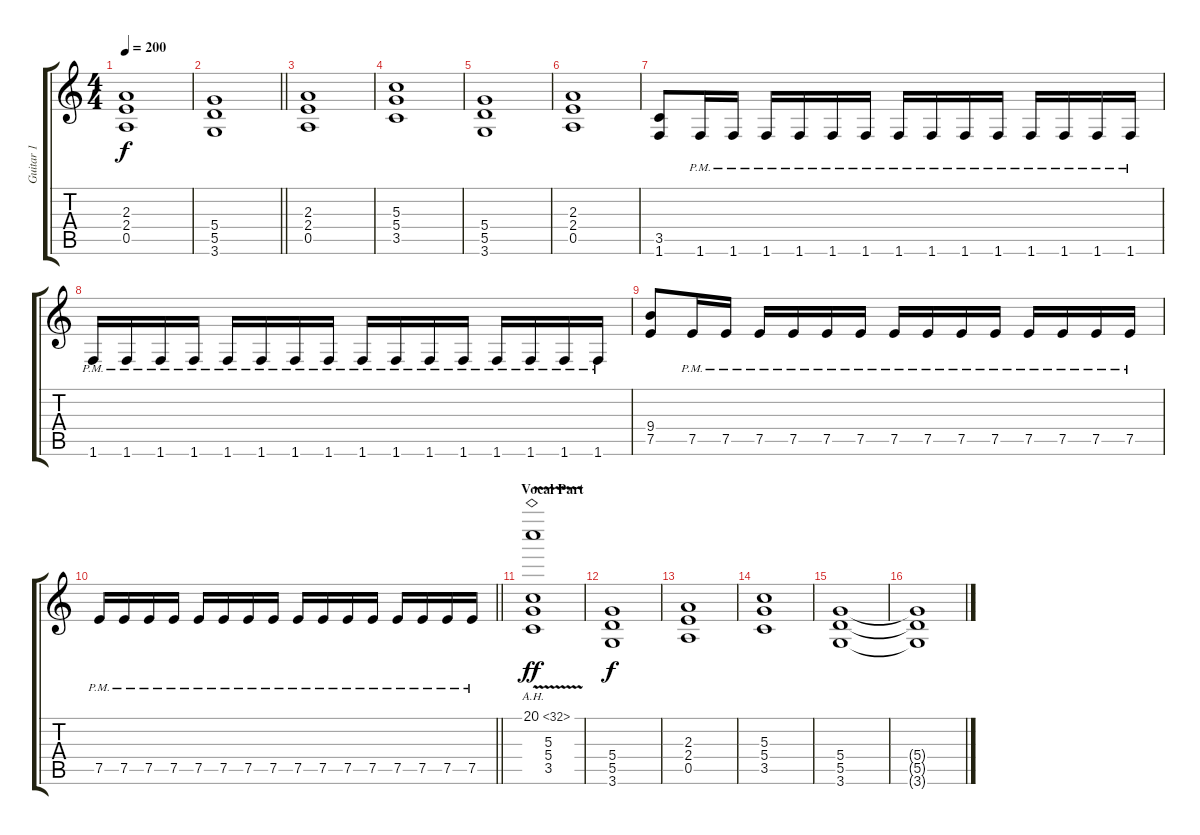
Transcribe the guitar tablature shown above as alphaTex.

\track ("Guitar 1" "Guitar 1") {instrument distortionguitar}
\staff {score tabs}
\tuning (E4 B3 G3 D3 A2 E2) {hide}
\ts (4 4)
\tempo 200
\clef g2
\ks c
(2.3 2.4 0.5).1{dy f} |
\barLineRight lightlight
(5.4 5.5 3.6).1 |
\section ("" "")
(2.3 2.4 0.5).1 |
(5.3 5.4 3.5).1 |
(5.4 5.5 3.6).1 |
(2.3 2.4 0.5).1 |
(3.5 1.6).8 1.6{pm}.16 1.6{pm}.16 1.6{pm}.16 1.6{pm}.16 1.6{pm}.16 1.6{pm}.16 1.6{pm}.16 1.6{pm}.16 1.6{pm}.16 1.6{pm}.16 1.6{pm}.16 1.6{pm}.16 1.6{pm}.16 1.6{pm}.16 |
1.6{pm}.16 1.6{pm}.16 1.6{pm}.16 1.6{pm}.16 1.6{pm}.16 1.6{pm}.16 1.6{pm}.16 1.6{pm}.16 1.6{pm}.16 1.6{pm}.16 1.6{pm}.16 1.6{pm}.16 1.6{pm}.16 1.6{pm}.16 1.6{pm}.16 1.6{pm}.16 |
(9.4 7.5).8 7.5{pm}.16 7.5{pm}.16 7.5{pm}.16 7.5{pm}.16 7.5{pm}.16 7.5{pm}.16 7.5{pm}.16 7.5{pm}.16 7.5{pm}.16 7.5{pm}.16 7.5{pm}.16 7.5{pm}.16 7.5{pm}.16 7.5{pm}.16 |
\barLineRight lightlight
7.5{pm}.16 7.5{pm}.16 7.5{pm}.16 7.5{pm}.16 7.5{pm}.16 7.5{pm}.16 7.5{pm}.16 7.5{pm}.16 7.5{pm}.16 7.5{pm}.16 7.5{pm}.16 7.5{pm}.16 7.5{pm}.16 7.5{pm}.16 7.5{pm}.16 7.5{pm}.16 |
\section ("" "Vocal Part")
(20.1{ah 12 v} 5.3 5.4 3.5).1{dy ff} |
(5.4 5.5 3.6).1{dy f} |
(2.3 2.4 0.5).1 |
(5.3 5.4 3.5).1 |
(5.4 5.5 3.6).1 |
(5.4{t} 5.5{t} 3.6{t}).1
